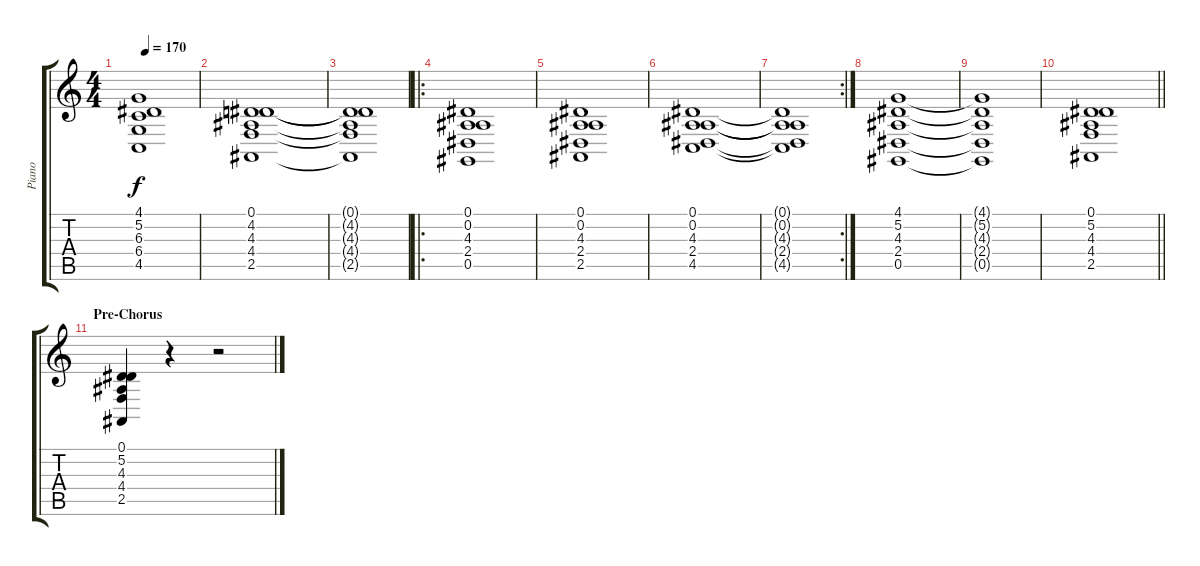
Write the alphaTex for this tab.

\track ("Piano" "Piano") {instrument acousticgrandpiano}
\staff {score tabs}
\tuning (Eb4 Bb3 Gb3 Db3 Ab2 Eb2) {hide}
\ts (4 4)
\tempo 170
\clef g2
\ks c
(4.1{t} 5.2{t} 6.3{t} 6.4{t} 4.5{t}).1{dy f} |
(0.1 4.2 4.3 4.4 2.5).1 |
(0.1{t} 4.2{t} 4.3{t} 4.4{t} 2.5{t}).1 |
\ro
(0.1 0.2 4.3 2.4 0.5).1 |
(0.1 0.2 4.3 2.4 2.5).1 |
(0.1 0.2 4.3 2.4 4.5).1 |
\rc 2
(0.1{t} 0.2{t} 4.3{t} 2.4{t} 4.5{t}).1 |
(4.1 5.2 4.3 2.4 0.5).1 |
(4.1{t} 5.2{t} 4.3{t} 2.4{t} 0.5{t}).1 |
\barLineRight lightlight
(0.1 5.2 4.3 4.4 2.5).1 |
\section ("" "Pre-Chorus")
(0.1 5.2 4.3 4.4 2.5).4 r.4 r.2
